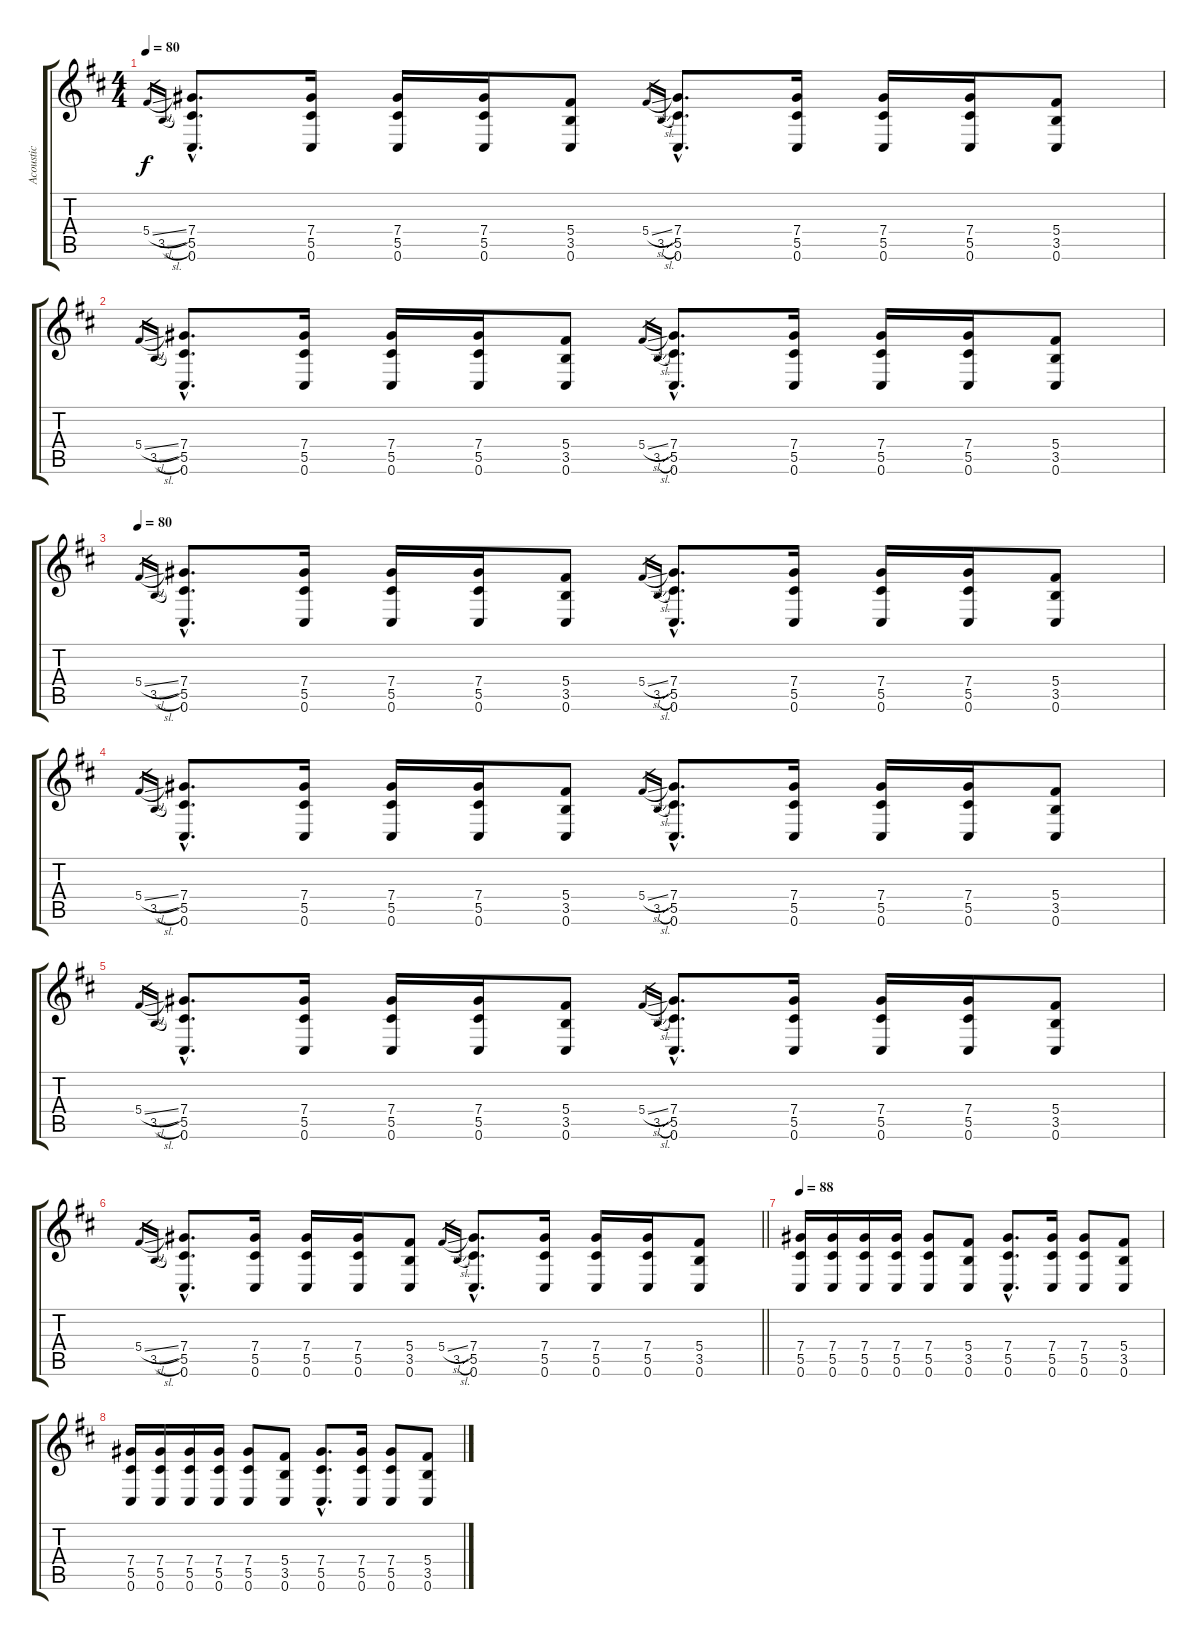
\track ("Acoustic" "Acoustic") {instrument acousticguitarsteel}
\staff {score tabs}
\tuning (Eb4 Bb3 Gb3 Db3 Ab2 Db2) {hide}
\ts (4 4)
\tempo 80
\clef g2
\ks bminor
5.4{sl}.16{gr dy f} 3.5{sl}.16{gr} (7.4{hac} 5.5{hac} 0.6{hac}).8{d} (7.4 5.5 0.6).16 (7.4 5.5 0.6).16 (7.4 5.5 0.6).16 (5.4 3.5 0.6).8 5.4{sl}.16{gr} 3.5{sl}.16{gr} (7.4{hac} 5.5{hac} 0.6{hac}).8{d} (7.4 5.5 0.6).16 (7.4 5.5 0.6).16 (7.4 5.5 0.6).16 (5.4 3.5 0.6).8 |
5.4{sl}.16{gr} 3.5{sl}.16{gr} (7.4{hac} 5.5{hac} 0.6{hac}).8{d} (7.4 5.5 0.6).16 (7.4 5.5 0.6).16 (7.4 5.5 0.6).16 (5.4 3.5 0.6).8 5.4{sl}.16{gr} 3.5{sl}.16{gr} (7.4{hac} 5.5{hac} 0.6{hac}).8{d} (7.4 5.5 0.6).16 (7.4 5.5 0.6).16 (7.4 5.5 0.6).16 (5.4 3.5 0.6).8 |
\tempo 80
5.4{sl}.16{gr} 3.5{sl}.16{gr} (7.4{hac} 5.5{hac} 0.6{hac}).8{d} (7.4 5.5 0.6).16 (7.4 5.5 0.6).16 (7.4 5.5 0.6).16 (5.4 3.5 0.6).8 5.4{sl}.16{gr} 3.5{sl}.16{gr} (7.4{hac} 5.5{hac} 0.6{hac}).8{d} (7.4 5.5 0.6).16 (7.4 5.5 0.6).16 (7.4 5.5 0.6).16 (5.4 3.5 0.6).8 |
5.4{sl}.16{gr} 3.5{sl}.16{gr} (7.4{hac} 5.5{hac} 0.6{hac}).8{d} (7.4 5.5 0.6).16 (7.4 5.5 0.6).16 (7.4 5.5 0.6).16 (5.4 3.5 0.6).8 5.4{sl}.16{gr} 3.5{sl}.16{gr} (7.4{hac} 5.5{hac} 0.6{hac}).8{d} (7.4 5.5 0.6).16 (7.4 5.5 0.6).16 (7.4 5.5 0.6).16 (5.4 3.5 0.6).8 |
5.4{sl}.16{gr} 3.5{sl}.16{gr} (7.4{hac} 5.5{hac} 0.6{hac}).8{d} (7.4 5.5 0.6).16 (7.4 5.5 0.6).16 (7.4 5.5 0.6).16 (5.4 3.5 0.6).8 5.4{sl}.16{gr} 3.5{sl}.16{gr} (7.4{hac} 5.5{hac} 0.6{hac}).8{d} (7.4 5.5 0.6).16 (7.4 5.5 0.6).16 (7.4 5.5 0.6).16 (5.4 3.5 0.6).8 |
\barLineRight lightlight
5.4{sl}.16{gr} 3.5{sl}.16{gr} (7.4{hac} 5.5{hac} 0.6{hac}).8{d} (7.4 5.5 0.6).16 (7.4 5.5 0.6).16 (7.4 5.5 0.6).16 (5.4 3.5 0.6).8 5.4{sl}.16{gr} 3.5{sl}.16{gr} (7.4{hac} 5.5{hac} 0.6{hac}).8{d} (7.4 5.5 0.6).16 (7.4 5.5 0.6).16 (7.4 5.5 0.6).16 (5.4 3.5 0.6).8 |
\tempo 88
(7.4 5.5 0.6).16 (7.4 5.5 0.6).16 (7.4 5.5 0.6).16 (7.4 5.5 0.6).16 (7.4 5.5 0.6).8 (5.4 3.5 0.6).8 (7.4{hac} 5.5{hac} 0.6{hac}).8{d} (7.4 5.5 0.6).16 (7.4 5.5 0.6).8 (5.4 3.5 0.6).8 |
(7.4 5.5 0.6).16 (7.4 5.5 0.6).16 (7.4 5.5 0.6).16 (7.4 5.5 0.6).16 (7.4 5.5 0.6).8 (5.4 3.5 0.6).8 (7.4{hac} 5.5{hac} 0.6{hac}).8{d} (7.4 5.5 0.6).16 (7.4 5.5 0.6).8 (5.4 3.5 0.6).8
